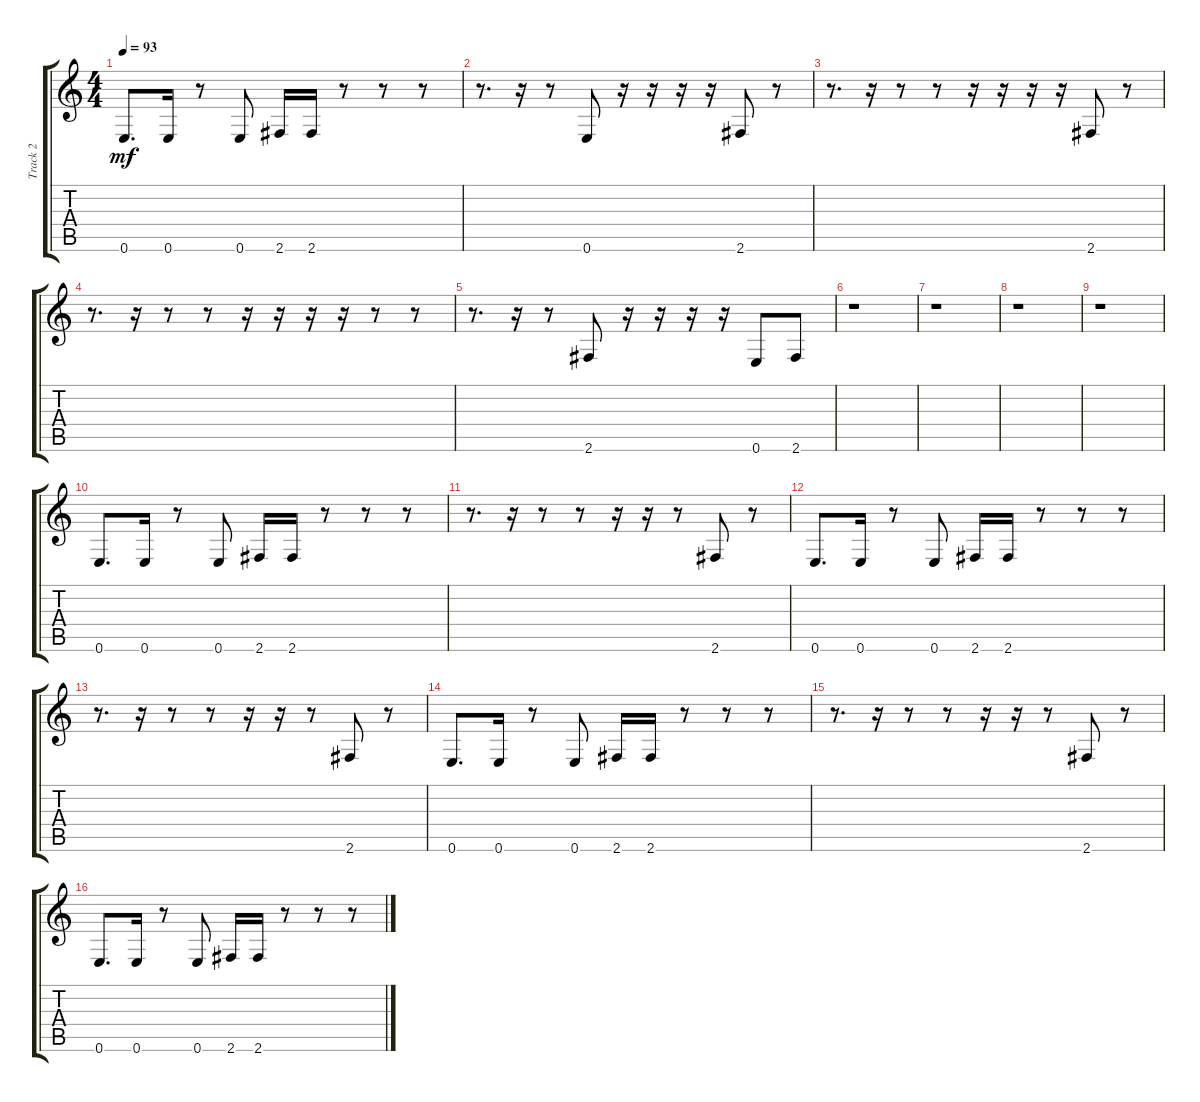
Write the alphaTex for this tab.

\track ("Track 2" "Track 2") {instrument electricbassfinger}
\staff {score tabs}
\tuning (E4 B3 G3 D3 A2 E2) {hide}
\ts (4 4)
\tempo 93
\clef g2
\ks c
0.6.8{d dy mf} 0.6.16 r.8 0.6.8 2.6.16 2.6.16 r.8 r.8 r.8 |
r.8{d} r.16 r.8 0.6.8 r.16 r.16 r.16 r.16 2.6.8 r.8 |
r.8{d} r.16 r.8 r.8 r.16 r.16 r.16 r.16 2.6.8 r.8 |
r.8{d} r.16 r.8 r.8 r.16 r.16 r.16 r.16 r.8 r.8 |
r.8{d} r.16 r.8 2.6.8 r.16 r.16 r.16 r.16 0.6.8 2.6.8 |
r.1 |
r.1 |
r.1 |
r.1 |
0.6.8{d} 0.6.16 r.8 0.6.8 2.6.16 2.6.16 r.8 r.8 r.8 |
r.8{d} r.16 r.8 r.8 r.16 r.16 r.8 2.6.8 r.8 |
0.6.8{d} 0.6.16 r.8 0.6.8 2.6.16 2.6.16 r.8 r.8 r.8 |
r.8{d} r.16 r.8 r.8 r.16 r.16 r.8 2.6.8 r.8 |
0.6.8{d} 0.6.16 r.8 0.6.8 2.6.16 2.6.16 r.8 r.8 r.8 |
r.8{d} r.16 r.8 r.8 r.16 r.16 r.8 2.6.8 r.8 |
0.6.8{d} 0.6.16 r.8 0.6.8 2.6.16 2.6.16 r.8 r.8 r.8
